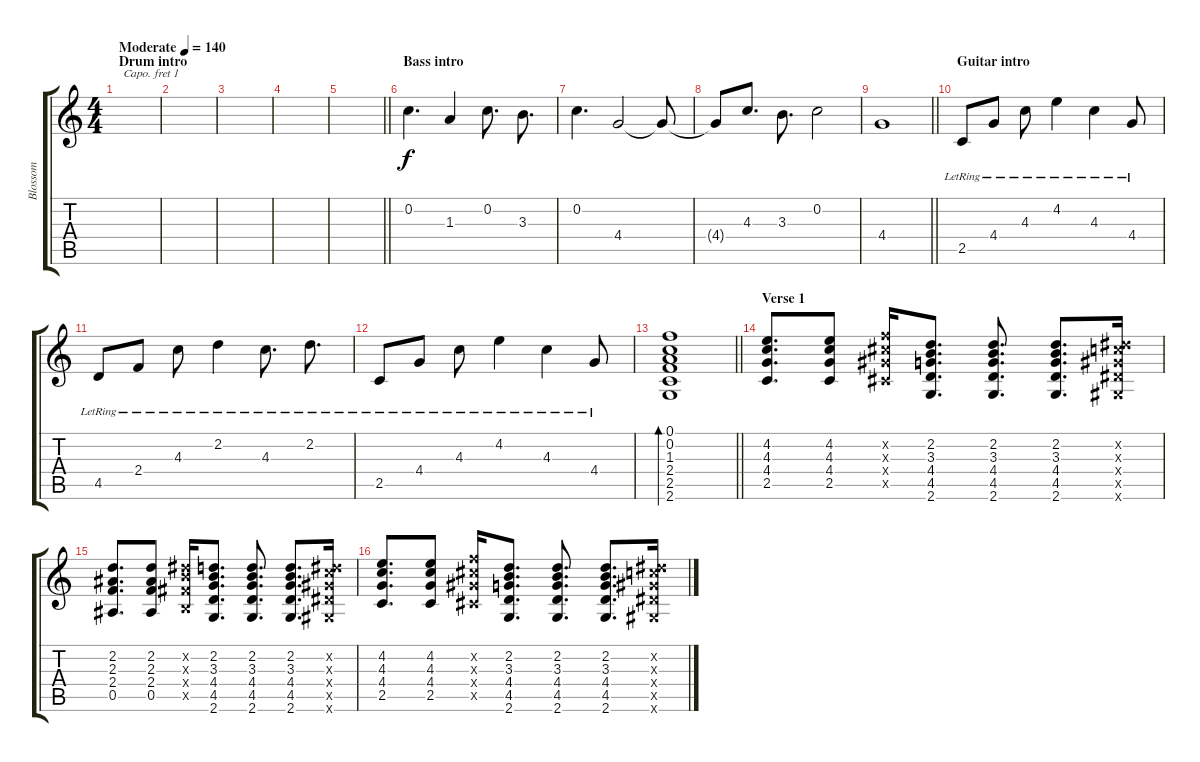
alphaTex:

\track ("Blossom" "Blossom") {instrument electricguitarclean}
\staff {score tabs}
\capo 1
\tuning (E4 B3 G3 D3 A2 E2) {hide}
\ts (4 4)
\section ("" "Drum intro")
\tempo (140 "Moderate")
\clef g2
\ks c
|
|
|
|
\barLineRight lightlight
|
\section ("" "Bass intro")
0.2.4{d} 1.3.4 0.2.8{d} 3.3.8{d} |
0.2.4{d} 4.4.2 4.4{t}.8 |
4.4{t}.8 4.3.8{d} 3.3.8{d} 0.2.2 |
\barLineRight lightlight
4.4.1 |
\section ("" "Guitar intro")
2.5{lr}.8{volume 16 instrument electricguitarclean} 4.4{lr}.8 4.3{lr}.8 4.2{lr}.4 4.3{lr}.4 4.4{lr}.8 |
4.5{lr}.8 2.4{lr}.8 4.3{lr}.8 2.2{lr}.4 4.3{lr}.8{d} 2.2{lr}.8{d} |
2.5{lr}.8 4.4{lr}.8 4.3{lr}.8 4.2{lr}.4 4.3{lr}.4 4.4{lr}.8 |
\barLineRight lightlight
(0.1 0.2 1.3 2.4 2.5 2.6).1{bd 240} |
\section ("" "Verse 1")
(4.2 4.3 4.4 2.5).8{d} (4.2 4.3 4.4 2.5).8 (5.2{x} 5.3{x} 5.4{x} 3.5{x}).16 (2.2 3.3 4.4 4.5 2.6).8{d} (2.2 3.3 4.4 4.5 2.6).8{d} (2.2 3.3 4.4 4.5 2.6).8{d} (3.2{x} 4.3{x} 5.4{x} 5.5{x} 3.6{x}).16 |
(2.2 2.3 2.4 0.5).8{d} (2.2 2.3 2.4 0.5).8 (3.2{x} 3.3{x} 3.4{x} 1.5{x}).16 (2.2 3.3 4.4 4.5 2.6).8{d} (2.2 3.3 4.4 4.5 2.6).8{d} (2.2 3.3 4.4 4.5 2.6).8{d} (3.2{x} 4.3{x} 5.4{x} 5.5{x} 3.6{x}).16 |
(4.2 4.3 4.4 2.5).8{d} (4.2 4.3 4.4 2.5).8 (5.2{x} 5.3{x} 5.4{x} 3.5{x}).16 (2.2 3.3 4.4 4.5 2.6).8{d} (2.2 3.3 4.4 4.5 2.6).8{d} (2.2 3.3 4.4 4.5 2.6).8{d} (3.2{x} 4.3{x} 5.4{x} 5.5{x} 3.6{x}).16
